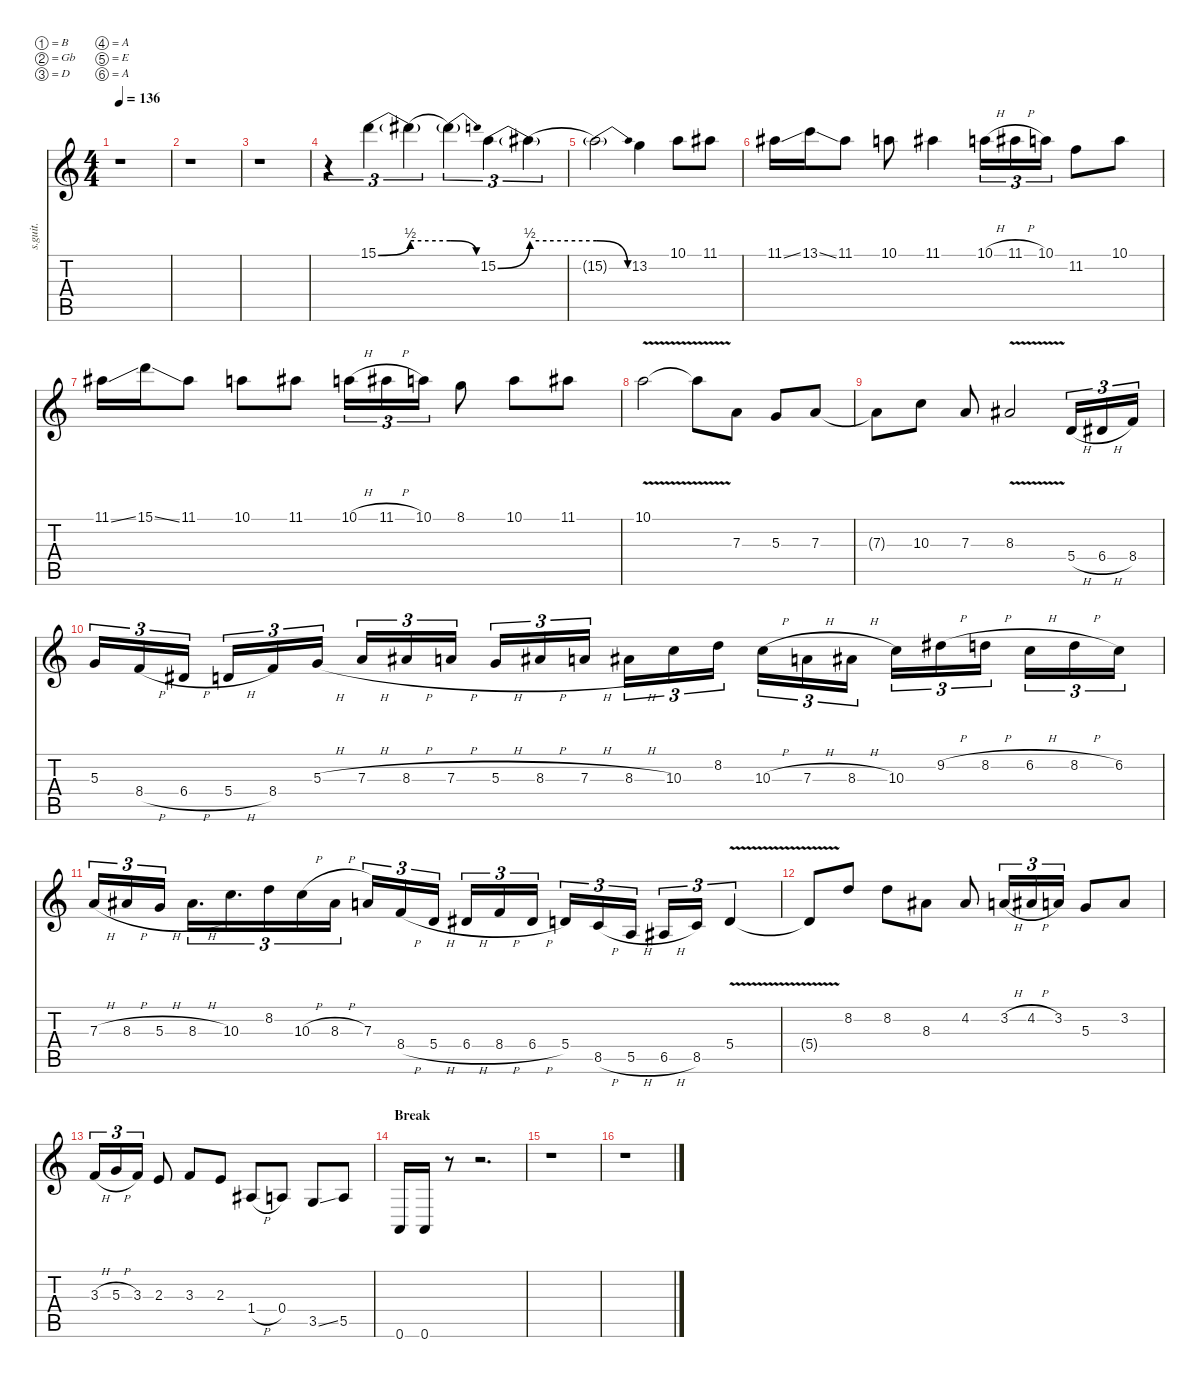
\defaultSystemsLayout 4
\hideDynamics
\bracketExtendMode nobrackets
\track ("Jim Root" "s.guit.") {instrument distortionguitar}
\staff {score tabs}
\tuning (B3 Gb3 D3 A2 E2 A1)
\ts (4 4)
\tempo 136
\clef g2
\ks c
r.1{dy f} |
r.1 |
r.1 |
r.4{tu (3 2)} 15.1{be (bend 0 0 60 2)}.4{tu (3 2) lyrics (0 "") lyrics (1 "") lyrics (2 "") lyrics (3 "") lyrics (4 "") dy fff} 15.1{be (hold 0 2 60 2) t}.4{tu (3 2) lyrics (0 "") lyrics (1 "") lyrics (2 "") lyrics (3 "") lyrics (4 "")} 15.1{be (release 0 2 30 0) t}.4{tu (3 2) lyrics (0 "") lyrics (1 "") lyrics (2 "") lyrics (3 "") lyrics (4 "")} 15.2{be (bend 0 0 60 2)}.4{tu (3 2) lyrics (0 "") lyrics (1 "") lyrics (2 "") lyrics (3 "") lyrics (4 "")} 15.2{be (hold 0 2 60 2) t}.4{tu (3 2) lyrics (0 "") lyrics (1 "") lyrics (2 "") lyrics (3 "") lyrics (4 "")} |
15.2{be (release 0 2 30 0) t}.2{lyrics (0 "") lyrics (1 "") lyrics (2 "") lyrics (3 "") lyrics (4 "")} 13.2.4{lyrics (0 "") lyrics (1 "") lyrics (2 "") lyrics (3 "") lyrics (4 "")} 10.1.8{lyrics (0 "") lyrics (1 "") lyrics (2 "") lyrics (3 "") lyrics (4 "")} 11.1{acc #}.8{lyrics (0 "") lyrics (1 "") lyrics (2 "") lyrics (3 "") lyrics (4 "")} |
11.1{ss acc #}.16{lyrics (0 "") lyrics (1 "") lyrics (2 "") lyrics (3 "") lyrics (4 "")} 13.1{ss}.16{lyrics (0 "") lyrics (1 "") lyrics (2 "") lyrics (3 "") lyrics (4 "")} 11.1{acc #}.8{lyrics (0 "") lyrics (1 "") lyrics (2 "") lyrics (3 "") lyrics (4 "")} 10.1.8{lyrics (0 "") lyrics (1 "") lyrics (2 "") lyrics (3 "") lyrics (4 "")} 11.1{acc #}.4{lyrics (0 "") lyrics (1 "") lyrics (2 "") lyrics (3 "") lyrics (4 "")} 10.1{h}.16{tu (3 2) lyrics (0 "") lyrics (1 "") lyrics (2 "") lyrics (3 "") lyrics (4 "")} 11.1{h acc #}.16{tu (3 2) lyrics (0 "") lyrics (1 "") lyrics (2 "") lyrics (3 "") lyrics (4 "")} 10.1.16{tu (3 2) lyrics (0 "") lyrics (1 "") lyrics (2 "") lyrics (3 "") lyrics (4 "")} 11.2.8{lyrics (0 "") lyrics (1 "") lyrics (2 "") lyrics (3 "") lyrics (4 "")} 10.1.8{lyrics (0 "") lyrics (1 "") lyrics (2 "") lyrics (3 "") lyrics (4 "")} |
11.1{ss acc #}.16{lyrics (0 "") lyrics (1 "") lyrics (2 "") lyrics (3 "") lyrics (4 "")} 15.1{ss}.16{lyrics (0 "") lyrics (1 "") lyrics (2 "") lyrics (3 "") lyrics (4 "")} 11.1{acc #}.8{lyrics (0 "") lyrics (1 "") lyrics (2 "") lyrics (3 "") lyrics (4 "")} 10.1.8{lyrics (0 "") lyrics (1 "") lyrics (2 "") lyrics (3 "") lyrics (4 "")} 11.1{acc #}.8{lyrics (0 "") lyrics (1 "") lyrics (2 "") lyrics (3 "") lyrics (4 "")} 10.1{h}.16{tu (3 2) lyrics (0 "") lyrics (1 "") lyrics (2 "") lyrics (3 "") lyrics (4 "")} 11.1{h acc #}.16{tu (3 2) lyrics (0 "") lyrics (1 "") lyrics (2 "") lyrics (3 "") lyrics (4 "")} 10.1.16{tu (3 2) lyrics (0 "") lyrics (1 "") lyrics (2 "") lyrics (3 "") lyrics (4 "")} 8.1.8{lyrics (0 "") lyrics (1 "") lyrics (2 "") lyrics (3 "") lyrics (4 "")} 10.1.8{lyrics (0 "") lyrics (1 "") lyrics (2 "") lyrics (3 "") lyrics (4 "")} 11.1{acc #}.8{lyrics (0 "") lyrics (1 "") lyrics (2 "") lyrics (3 "") lyrics (4 "")} |
10.1{v}.2{lyrics (0 "") lyrics (1 "") lyrics (2 "") lyrics (3 "") lyrics (4 "")} 10.1{v t}.8{lyrics (0 "") lyrics (1 "") lyrics (2 "") lyrics (3 "") lyrics (4 "")} 7.3.8{lyrics (0 "") lyrics (1 "") lyrics (2 "") lyrics (3 "") lyrics (4 "")} 5.3.8{lyrics (0 "") lyrics (1 "") lyrics (2 "") lyrics (3 "") lyrics (4 "")} 7.3.8{lyrics (0 "") lyrics (1 "") lyrics (2 "") lyrics (3 "") lyrics (4 "")} |
7.3{t}.8{lyrics (0 "") lyrics (1 "") lyrics (2 "") lyrics (3 "") lyrics (4 "")} 10.3.8{lyrics (0 "") lyrics (1 "") lyrics (2 "") lyrics (3 "") lyrics (4 "")} 7.3.8{lyrics (0 "") lyrics (1 "") lyrics (2 "") lyrics (3 "") lyrics (4 "")} 8.3{v acc #}.2{lyrics (0 "") lyrics (1 "") lyrics (2 "") lyrics (3 "") lyrics (4 "")} 5.4{h}.16{tu (3 2) lyrics (0 "") lyrics (1 "") lyrics (2 "") lyrics (3 "") lyrics (4 "")} 6.4{h acc #}.16{tu (3 2) lyrics (0 "") lyrics (1 "") lyrics (2 "") lyrics (3 "") lyrics (4 "")} 8.4.16{tu (3 2) lyrics (0 "") lyrics (1 "") lyrics (2 "") lyrics (3 "") lyrics (4 "")} |
5.3.16{tu (3 2) lyrics (0 "") lyrics (1 "") lyrics (2 "") lyrics (3 "") lyrics (4 "")} 8.4{h}.16{tu (3 2) lyrics (0 "") lyrics (1 "") lyrics (2 "") lyrics (3 "") lyrics (4 "")} 6.4{h acc #}.16{tu (3 2) lyrics (0 "") lyrics (1 "") lyrics (2 "") lyrics (3 "") lyrics (4 "")} 5.4{h}.16{tu (3 2) lyrics (0 "") lyrics (1 "") lyrics (2 "") lyrics (3 "") lyrics (4 "")} 8.4.16{tu (3 2) lyrics (0 "") lyrics (1 "") lyrics (2 "") lyrics (3 "") lyrics (4 "")} 5.3{h}.16{tu (3 2) lyrics (0 "") lyrics (1 "") lyrics (2 "") lyrics (3 "") lyrics (4 "")} 7.3{h}.16{tu (3 2) lyrics (0 "") lyrics (1 "") lyrics (2 "") lyrics (3 "") lyrics (4 "")} 8.3{h acc #}.16{tu (3 2) lyrics (0 "") lyrics (1 "") lyrics (2 "") lyrics (3 "") lyrics (4 "")} 7.3{h}.16{tu (3 2) lyrics (0 "") lyrics (1 "") lyrics (2 "") lyrics (3 "") lyrics (4 "")} 5.3{h}.16{tu (3 2) lyrics (0 "") lyrics (1 "") lyrics (2 "") lyrics (3 "") lyrics (4 "")} 8.3{h acc #}.16{tu (3 2) lyrics (0 "") lyrics (1 "") lyrics (2 "") lyrics (3 "") lyrics (4 "")} 7.3{h}.16{tu (3 2) lyrics (0 "") lyrics (1 "") lyrics (2 "") lyrics (3 "") lyrics (4 "")} 8.3{h acc #}.16{tu (3 2) lyrics (0 "") lyrics (1 "") lyrics (2 "") lyrics (3 "") lyrics (4 "")} 10.3.16{tu (3 2) lyrics (0 "") lyrics (1 "") lyrics (2 "") lyrics (3 "") lyrics (4 "")} 8.2.16{tu (3 2) lyrics (0 "") lyrics (1 "") lyrics (2 "") lyrics (3 "") lyrics (4 "")} 10.3{h}.16{tu (3 2) lyrics (0 "") lyrics (1 "") lyrics (2 "") lyrics (3 "") lyrics (4 "")} 7.3{h}.16{tu (3 2) lyrics (0 "") lyrics (1 "") lyrics (2 "") lyrics (3 "") lyrics (4 "")} 8.3{h acc #}.16{tu (3 2) lyrics (0 "") lyrics (1 "") lyrics (2 "") lyrics (3 "") lyrics (4 "")} 10.3.16{tu (3 2) lyrics (0 "") lyrics (1 "") lyrics (2 "") lyrics (3 "") lyrics (4 "")} 9.2{h acc #}.16{tu (3 2) lyrics (0 "") lyrics (1 "") lyrics (2 "") lyrics (3 "") lyrics (4 "")} 8.2{h}.16{tu (3 2) lyrics (0 "") lyrics (1 "") lyrics (2 "") lyrics (3 "") lyrics (4 "")} 6.2{h}.16{tu (3 2) lyrics (0 "") lyrics (1 "") lyrics (2 "") lyrics (3 "") lyrics (4 "")} 8.2{h}.16{tu (3 2) lyrics (0 "") lyrics (1 "") lyrics (2 "") lyrics (3 "") lyrics (4 "")} 6.2.16{tu (3 2) lyrics (0 "") lyrics (1 "") lyrics (2 "") lyrics (3 "") lyrics (4 "")} |
7.3{h}.16{tu (3 2) lyrics (0 "") lyrics (1 "") lyrics (2 "") lyrics (3 "") lyrics (4 "")} 8.3{h acc #}.16{tu (3 2) lyrics (0 "") lyrics (1 "") lyrics (2 "") lyrics (3 "") lyrics (4 "")} 5.3{h}.16{tu (3 2) lyrics (0 "") lyrics (1 "") lyrics (2 "") lyrics (3 "") lyrics (4 "")} 8.3{h acc #}.16{d tu (3 2) lyrics (0 "") lyrics (1 "") lyrics (2 "") lyrics (3 "") lyrics (4 "")} 10.3.16{d tu (3 2) lyrics (0 "") lyrics (1 "") lyrics (2 "") lyrics (3 "") lyrics (4 "")} 8.2.16{tu (3 2) lyrics (0 "") lyrics (1 "") lyrics (2 "") lyrics (3 "") lyrics (4 "")} 10.3{h}.16{tu (3 2) lyrics (0 "") lyrics (1 "") lyrics (2 "") lyrics (3 "") lyrics (4 "")} 8.3{h acc #}.16{tu (3 2) lyrics (0 "") lyrics (1 "") lyrics (2 "") lyrics (3 "") lyrics (4 "")} 7.3.16{tu (3 2) lyrics (0 "") lyrics (1 "") lyrics (2 "") lyrics (3 "") lyrics (4 "")} 8.4{h}.16{tu (3 2) lyrics (0 "") lyrics (1 "") lyrics (2 "") lyrics (3 "") lyrics (4 "")} 5.4{h}.16{tu (3 2) lyrics (0 "") lyrics (1 "") lyrics (2 "") lyrics (3 "") lyrics (4 "")} 6.4{h acc #}.16{tu (3 2) lyrics (0 "") lyrics (1 "") lyrics (2 "") lyrics (3 "") lyrics (4 "")} 8.4{h}.16{tu (3 2) lyrics (0 "") lyrics (1 "") lyrics (2 "") lyrics (3 "") lyrics (4 "")} 6.4{h acc #}.16{tu (3 2) lyrics (0 "") lyrics (1 "") lyrics (2 "") lyrics (3 "") lyrics (4 "")} 5.4.16{tu (3 2) lyrics (0 "") lyrics (1 "") lyrics (2 "") lyrics (3 "") lyrics (4 "")} 8.5{h}.16{tu (3 2) lyrics (0 "") lyrics (1 "") lyrics (2 "") lyrics (3 "") lyrics (4 "")} 5.5{h}.16{tu (3 2) lyrics (0 "") lyrics (1 "") lyrics (2 "") lyrics (3 "") lyrics (4 "")} 6.5{h acc #}.16{tu (3 2) lyrics (0 "") lyrics (1 "") lyrics (2 "") lyrics (3 "") lyrics (4 "")} 8.5.16{tu (3 2) lyrics (0 "") lyrics (1 "") lyrics (2 "") lyrics (3 "") lyrics (4 "")} 5.4{v}.4{tu (3 2) lyrics (0 "") lyrics (1 "") lyrics (2 "") lyrics (3 "") lyrics (4 "")} |
5.4{v t}.8{lyrics (0 "") lyrics (1 "") lyrics (2 "") lyrics (3 "") lyrics (4 "")} 8.2.8{lyrics (0 "") lyrics (1 "") lyrics (2 "") lyrics (3 "") lyrics (4 "") dy ff} 8.2.8{lyrics (0 "") lyrics (1 "") lyrics (2 "") lyrics (3 "") lyrics (4 "") dy fff} 8.3{acc #}.8{lyrics (0 "") lyrics (1 "") lyrics (2 "") lyrics (3 "") lyrics (4 "")} 4.2{acc #}.8{lyrics (0 "") lyrics (1 "") lyrics (2 "") lyrics (3 "") lyrics (4 "")} 3.2{h}.16{tu (3 2) lyrics (0 "") lyrics (1 "") lyrics (2 "") lyrics (3 "") lyrics (4 "")} 4.2{h acc #}.16{tu (3 2) lyrics (0 "") lyrics (1 "") lyrics (2 "") lyrics (3 "") lyrics (4 "")} 3.2.16{tu (3 2) lyrics (0 "") lyrics (1 "") lyrics (2 "") lyrics (3 "") lyrics (4 "")} 5.3.8{lyrics (0 "") lyrics (1 "") lyrics (2 "") lyrics (3 "") lyrics (4 "")} 3.2.8{lyrics (0 "") lyrics (1 "") lyrics (2 "") lyrics (3 "") lyrics (4 "")} |
3.3{h}.16{tu (3 2) lyrics (0 "") lyrics (1 "") lyrics (2 "") lyrics (3 "") lyrics (4 "")} 5.3{h}.16{tu (3 2) lyrics (0 "") lyrics (1 "") lyrics (2 "") lyrics (3 "") lyrics (4 "")} 3.3.16{tu (3 2) lyrics (0 "") lyrics (1 "") lyrics (2 "") lyrics (3 "") lyrics (4 "")} 2.3.8{lyrics (0 "") lyrics (1 "") lyrics (2 "") lyrics (3 "") lyrics (4 "")} 3.3.8{lyrics (0 "") lyrics (1 "") lyrics (2 "") lyrics (3 "") lyrics (4 "")} 2.3.8{lyrics (0 "") lyrics (1 "") lyrics (2 "") lyrics (3 "") lyrics (4 "")} 1.4{h acc #}.8{lyrics (0 "") lyrics (1 "") lyrics (2 "") lyrics (3 "") lyrics (4 "")} 0.4.8{lyrics (0 "") lyrics (1 "") lyrics (2 "") lyrics (3 "") lyrics (4 "")} 3.5{ss}.8{lyrics (0 "") lyrics (1 "") lyrics (2 "") lyrics (3 "") lyrics (4 "")} 5.5.8{lyrics (0 "") lyrics (1 "") lyrics (2 "") lyrics (3 "") lyrics (4 "")} |
\section ("" "Break")
0.6.16{lyrics (0 "") lyrics (1 "") lyrics (2 "") lyrics (3 "") lyrics (4 "") dy f} 0.6.16{lyrics (0 "") lyrics (1 "") lyrics (2 "") lyrics (3 "") lyrics (4 "")} r.8 r.2{d} |
r.1 |
r.1
